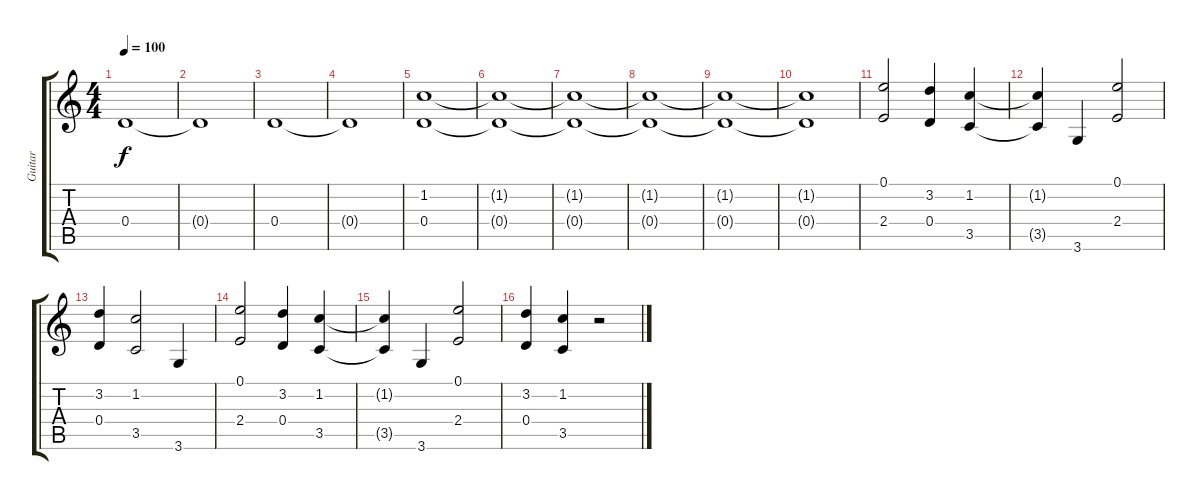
\track ("Guitar" "Guitar") {instrument distortionguitar}
\staff {score tabs}
\tuning (E4 B3 G3 D3 A2 E2) {hide}
\ts (4 4)
\tempo 100
\clef g2
\ks c
0.4{t}.1{dy f} |
0.4{t}.1 |
0.4.1 |
0.4{t}.1 |
(1.2 0.4).1 |
(1.2{t} 0.4{t}).1 |
(1.2{t} 0.4{t}).1 |
(1.2{t} 0.4{t}).1 |
(1.2{t} 0.4{t}).1 |
(1.2{t} 0.4{t}).1 |
(0.1 2.4).2 (3.2 0.4).4 (1.2 3.5).4 |
(1.2{t} 3.5{t}).4 3.6.4 (0.1 2.4).2 |
(3.2 0.4).4 (1.2 3.5).2 3.6.4 |
(0.1 2.4).2 (3.2 0.4).4 (1.2 3.5).4 |
(1.2{t} 3.5{t}).4 3.6.4 (0.1 2.4).2 |
(3.2 0.4).4 (1.2 3.5).4 r.2
